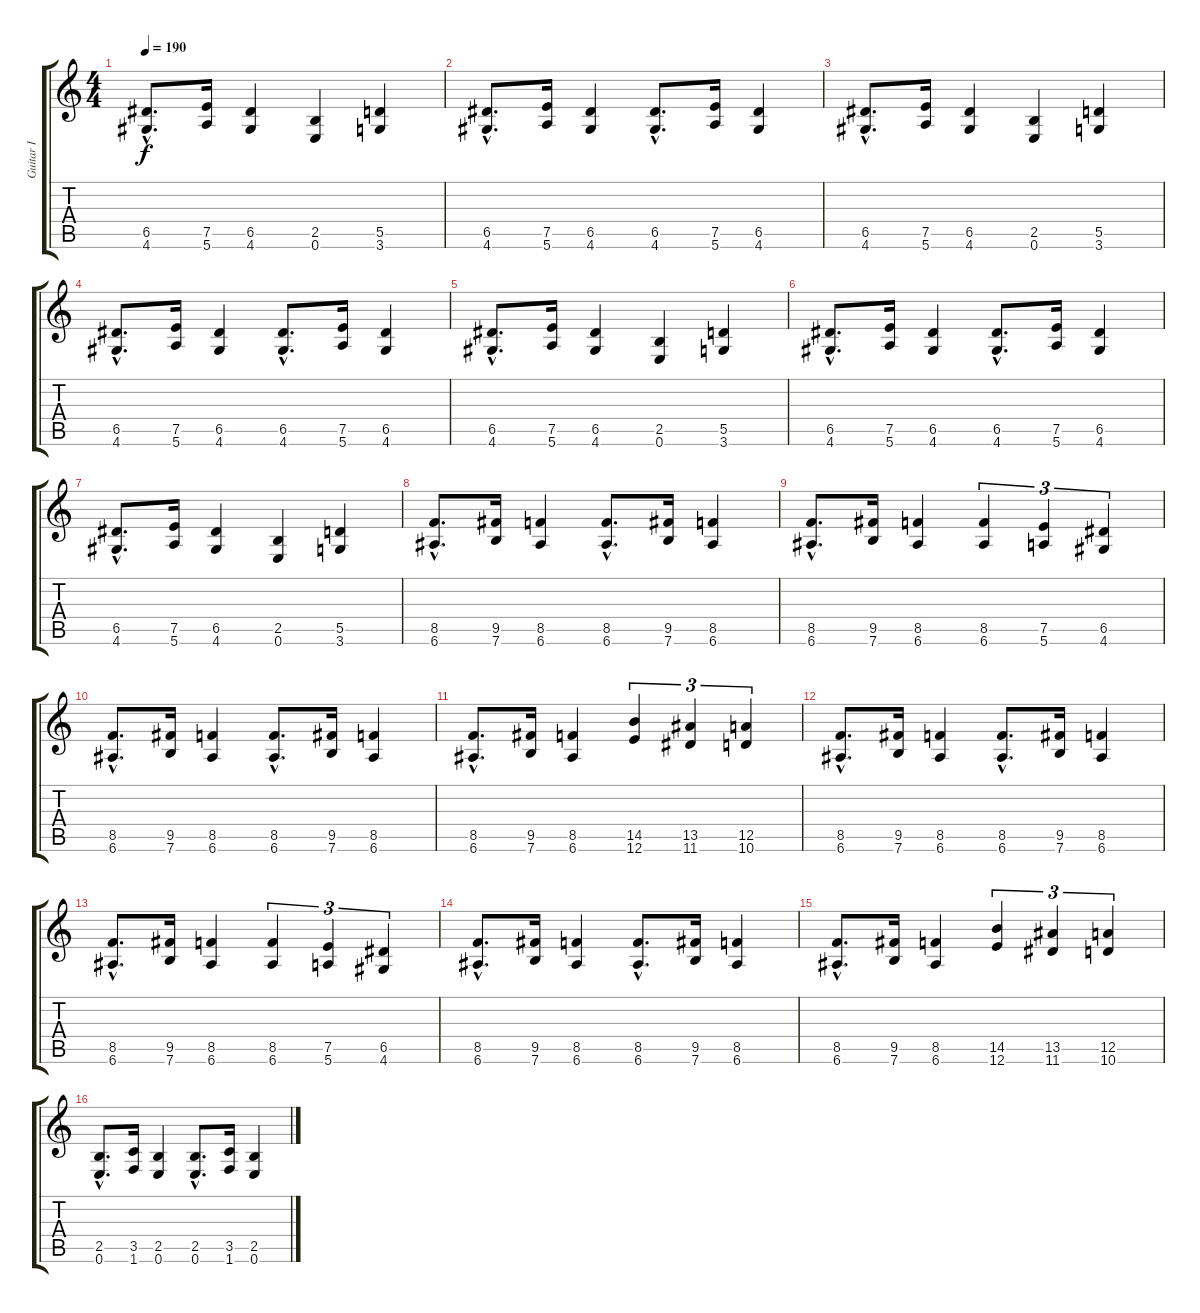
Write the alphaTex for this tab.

\track ("Guitar I" "Guitar I") {instrument distortionguitar}
\staff {score tabs}
\tuning (E4 B3 G3 D3 A2 E2) {hide}
\ts (4 4)
\tempo 190
\clef g2
\ks c
(6.5{hac} 4.6{hac}).8{d dy f} (7.5 5.6).16 (6.5 4.6).4 (2.5 0.6).4 (5.5 3.6).4 |
(6.5{hac} 4.6{hac}).8{d} (7.5 5.6).16 (6.5 4.6).4 (6.5{hac} 4.6{hac}).8{d} (7.5 5.6).16 (6.5 4.6).4 |
(6.5{hac} 4.6{hac}).8{d} (7.5 5.6).16 (6.5 4.6).4 (2.5 0.6).4 (5.5 3.6).4 |
(6.5{hac} 4.6{hac}).8{d} (7.5 5.6).16 (6.5 4.6).4 (6.5{hac} 4.6{hac}).8{d} (7.5 5.6).16 (6.5 4.6).4 |
(6.5{hac} 4.6{hac}).8{d} (7.5 5.6).16 (6.5 4.6).4 (2.5 0.6).4 (5.5 3.6).4 |
(6.5{hac} 4.6{hac}).8{d} (7.5 5.6).16 (6.5 4.6).4 (6.5{hac} 4.6{hac}).8{d} (7.5 5.6).16 (6.5 4.6).4 |
(6.5{hac} 4.6{hac}).8{d} (7.5 5.6).16 (6.5 4.6).4 (2.5 0.6).4 (5.5 3.6).4 |
(8.5{hac} 6.6{hac}).8{d} (9.5 7.6).16 (8.5 6.6).4 (8.5{hac} 6.6{hac}).8{d} (9.5 7.6).16 (8.5 6.6).4 |
(8.5{hac} 6.6{hac}).8{d} (9.5 7.6).16 (8.5 6.6).4 (8.5 6.6).4{tu (3 2)} (7.5 5.6).4{tu (3 2)} (6.5 4.6).4{tu (3 2)} |
(8.5{hac} 6.6{hac}).8{d} (9.5 7.6).16 (8.5 6.6).4 (8.5{hac} 6.6{hac}).8{d} (9.5 7.6).16 (8.5 6.6).4 |
(8.5{hac} 6.6{hac}).8{d} (9.5 7.6).16 (8.5 6.6).4 (14.5 12.6).4{tu (3 2)} (13.5 11.6).4{tu (3 2)} (12.5 10.6).4{tu (3 2)} |
(8.5{hac} 6.6{hac}).8{d} (9.5 7.6).16 (8.5 6.6).4 (8.5{hac} 6.6{hac}).8{d} (9.5 7.6).16 (8.5 6.6).4 |
(8.5{hac} 6.6{hac}).8{d} (9.5 7.6).16 (8.5 6.6).4 (8.5 6.6).4{tu (3 2)} (7.5 5.6).4{tu (3 2)} (6.5 4.6).4{tu (3 2)} |
(8.5{hac} 6.6{hac}).8{d} (9.5 7.6).16 (8.5 6.6).4 (8.5{hac} 6.6{hac}).8{d} (9.5 7.6).16 (8.5 6.6).4 |
(8.5{hac} 6.6{hac}).8{d} (9.5 7.6).16 (8.5 6.6).4 (14.5 12.6).4{tu (3 2)} (13.5 11.6).4{tu (3 2)} (12.5 10.6).4{tu (3 2)} |
(2.5{hac} 0.6{hac}).8{d} (3.5 1.6).16 (2.5 0.6).4 (2.5{hac} 0.6{hac}).8{d} (3.5 1.6).16 (2.5 0.6).4
